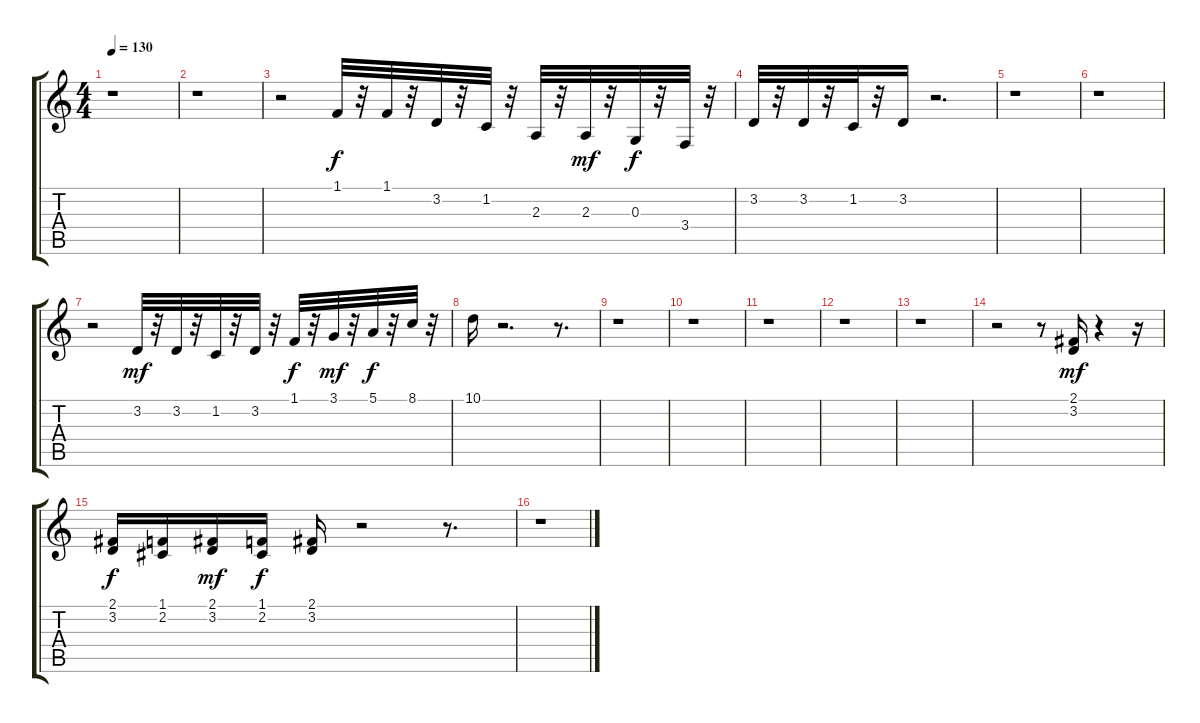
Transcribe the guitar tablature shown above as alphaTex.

\track "" {instrument tenorsax}
\staff {score tabs}
\tuning (E4 B3 G3 D3 A2 E2) {hide}
\ts (4 4)
\tempo 130
\clef g2
\ks c
r.1{dy ff} |
r.1 |
r.2 1.1.32{dy f} r.32 1.1.32 r.32 3.2.32 r.32 1.2.32 r.32 2.3.32 r.32 2.3.32{dy mf} r.32 0.3.32{dy f} r.32 3.4.32 r.32 |
3.2.32 r.32 3.2.32 r.32 1.2.32 r.32 3.2.16 r.2{d} |
r.1 |
r.1 |
r.2 3.2.32{dy mf} r.32 3.2.32 r.32 1.2.32 r.32 3.2.32 r.32 1.1.32{dy f} r.32 3.1.32{dy mf} r.32 5.1.32{dy f} r.32 8.1.32 r.32 |
10.1.16 r.2{d} r.8{d} |
r.1 |
r.1 |
r.1 |
r.1 |
r.1 |
r.2 r.8 (2.1 3.2).16{dy mf} r.4 r.16 |
(2.1 3.2).16{dy f} (1.1 2.2).16 (2.1 3.2).16{dy mf} (1.1 2.2).16{dy f} (2.1 3.2).16 r.2 r.8{d} |
r.1
